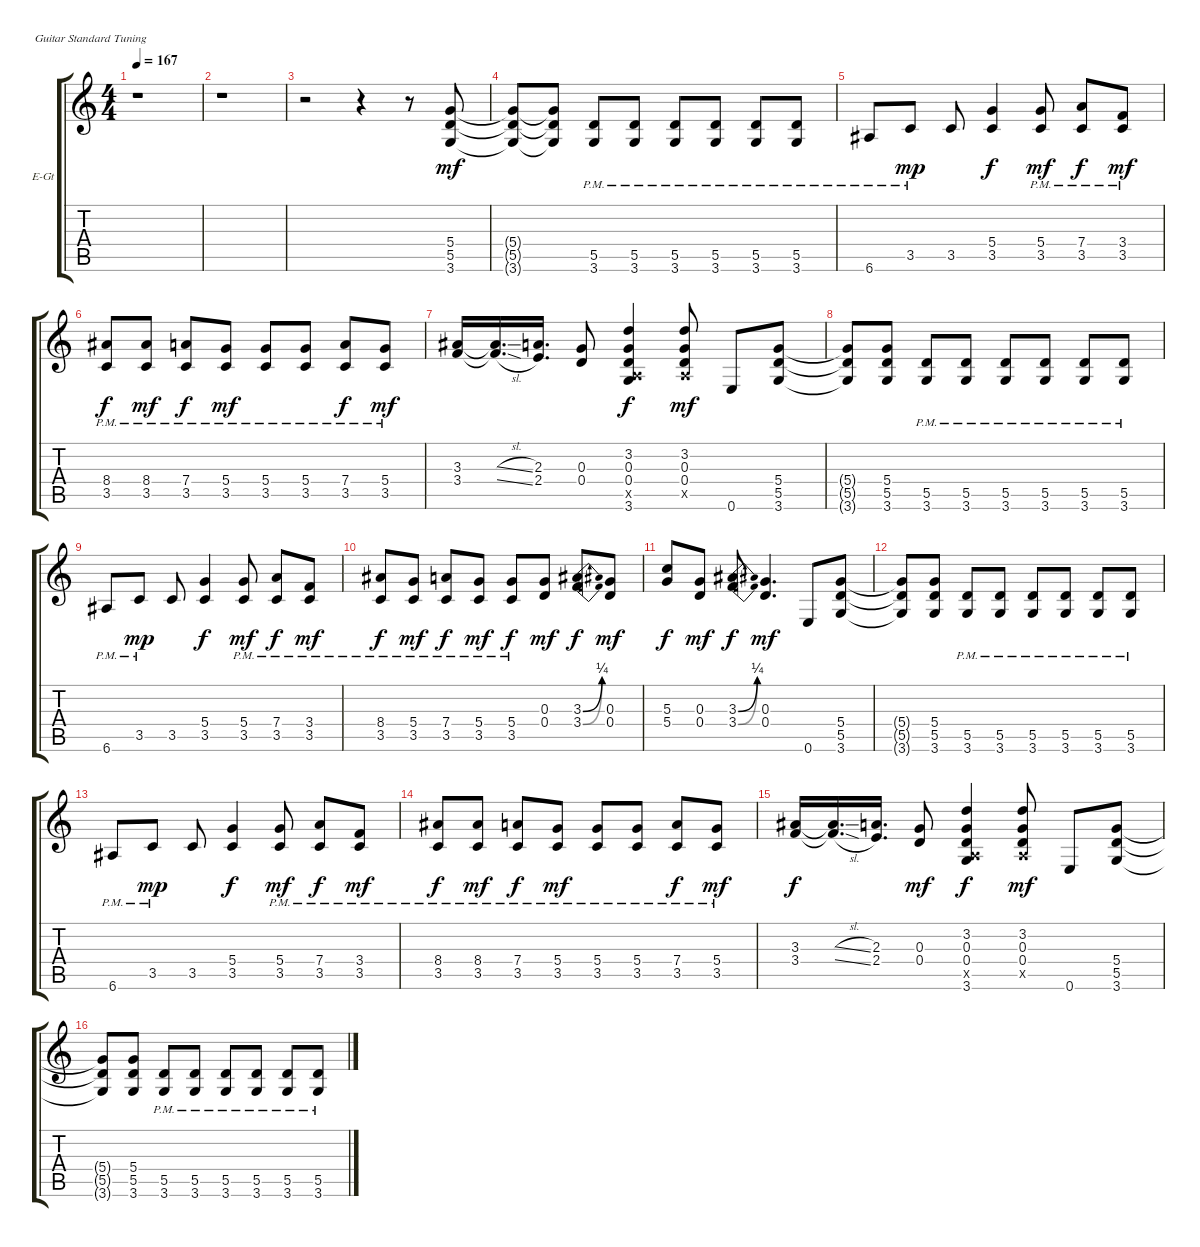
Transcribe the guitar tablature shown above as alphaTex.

\bracketExtendMode groupsimilarinstruments
\firstSystemTrackNameOrientation horizontal
\otherSystemsTrackNameOrientation horizontal
\track ("Rhythm" "E-Gt") {instrument overdrivenguitar}
\staff {score tabs}
\tuning (E4 B3 G3 D3 A2 E2)
\ts (4 4)
\tempo 167
\clef g2
\scale
0.123682
\ks c
r.1{dy mf instrument overdrivenguitar} |
\scale
0.0703463 r.1 |
\scale
0.239281 r.2 r.4 r.8 (5.4 5.5 3.6).8 |
\scale
0.263632 (5.4{t} 5.5{t} 3.6{t}).8 (5.5{t} 3.6{t} 5.4{t}).8 (3.6{pm} 5.5{pm}).8 (3.6{pm} 5.5{pm}).8 (3.6{pm} 5.5{pm}).8 (3.6{pm} 5.5{pm}).8 (3.6{pm} 5.5{pm}).8 (3.6{pm} 5.5{pm}).8 |
\scale
0.302713 6.6{pm}.8 3.5{pm}.8{dy mp} 3.5.8 (5.4 3.5).4{dy f} (5.4{pm} 3.5{pm}).8{dy mf} (7.4{pm} 3.5{pm}).8{dy f} (3.4{pm} 3.5{pm}).8{dy mf} |
\scale
0.2735 (8.4{pm} 3.5{pm}).8{dy f} (8.4{pm} 3.5{pm}).8{dy mf} (7.4{pm} 3.5{pm}).8{dy f} (5.4{pm} 3.5{pm}).8{dy mf} (5.4{pm} 3.5{pm}).8 (5.4{pm} 3.5{pm}).8 (7.4{pm} 3.5{pm}).8{dy f} (5.4{pm} 3.5{pm}).8{dy mf} |
\scale
0.270025 (3.3 3.4).16 (3.3{sl t} 3.4{sl t}).16{d} (2.3 2.4).16{d} (0.3 0.4).8 (0.4 0.5{x} 3.6 3.2 0.3).4{dy f} (0.3 0.4 3.2 0.5{x}).8{dy mf} 0.6.8 (5.4 5.5 3.6).8 |
\scale
0.216509 (5.4{t} 5.5{t} 3.6{t}).8 (5.5 3.6 5.4).8 (5.5{pm} 3.6{pm}).8 (5.5{pm} 3.6{pm}).8 (5.5{pm} 3.6{pm}).8 (5.5{pm} 3.6{pm}).8 (5.5{pm} 3.6{pm}).8 (5.5{pm} 3.6{pm}).8 |
\scale
0.239494 6.6{pm}.8 3.5{pm}.8{dy mp} 3.5.8 (5.4 3.5).4{dy f} (5.4{pm} 3.5{pm}).8{dy mf} (7.4{pm} 3.5{pm}).8{dy f} (3.4{pm} 3.5{pm}).8{dy mf} |
\scale
0.275054 (8.4{pm} 3.5{pm}).8{dy f} (5.4{pm} 3.5{pm}).8{dy mf} (7.4{pm} 3.5{pm}).8{dy f} (5.4{pm} 3.5{pm}).8{dy mf} (5.4{pm} 3.5{pm}).8{dy f} (0.3 0.4).8{dy mf} (3.3{be (bend 0 0 60 1)} 3.4{be (bend 0 0 60 1)}).8{dy f} (0.3 0.4).8{dy mf} |
\scale
0.272492 (5.3 5.4).8{dy f} (0.3 0.4).8{dy mf} (3.3{be (bend 0 0 60 1)} 3.4{be (bend 0 0 60 1)}).8{dy f} (0.3 0.4).4{d dy mf} 0.6.8 (5.4 5.5 3.6).8 |
\scale
0.214194 (5.4{t} 5.5{t} 3.6{t}).8 (5.5 3.6 5.4).8 (5.5{pm} 3.6{pm}).8 (5.5{pm} 3.6{pm}).8 (5.5{pm} 3.6{pm}).8 (5.5{pm} 3.6{pm}).8 (5.5{pm} 3.6{pm}).8 (5.5{pm} 3.6{pm}).8 |
\scale
0.238375 6.6{pm}.8 3.5{pm}.8{dy mp} 3.5.8 (5.4 3.5).4{dy f} (5.4{pm} 3.5{pm}).8{dy mf} (7.4{pm} 3.5{pm}).8{dy f} (3.4{pm} 3.5{pm}).8{dy mf} |
\scale
0.276219 (8.4{pm} 3.5{pm}).8{dy f} (8.4{pm} 3.5{pm}).8{dy mf} (7.4{pm} 3.5{pm}).8{dy f} (5.4{pm} 3.5{pm}).8{dy mf} (5.4{pm} 3.5{pm}).8 (5.4{pm} 3.5{pm}).8 (7.4{pm} 3.5{pm}).8{dy f} (5.4{pm} 3.5{pm}).8{dy mf} |
\scale
0.274458 (3.3 3.4).16{dy f} (3.3{sl t} 3.4{sl t}).16{d} (2.3 2.4).16{d} (0.3 0.4).8{dy mf} (0.4 0.5{x} 3.6 3.2 0.3).4{dy f} (0.3 0.4 3.2 0.5{x}).8{dy mf} 0.6.8 (5.4 5.5 3.6).8 |
\scale
0.214374 (5.4{t} 5.5{t} 3.6{t}).8 (5.5 3.6 5.4).8 (5.5{pm} 3.6{pm}).8 (5.5{pm} 3.6{pm}).8 (5.5{pm} 3.6{pm}).8 (5.5{pm} 3.6{pm}).8 (5.5{pm} 3.6{pm}).8 (5.5{pm} 3.6{pm}).8
